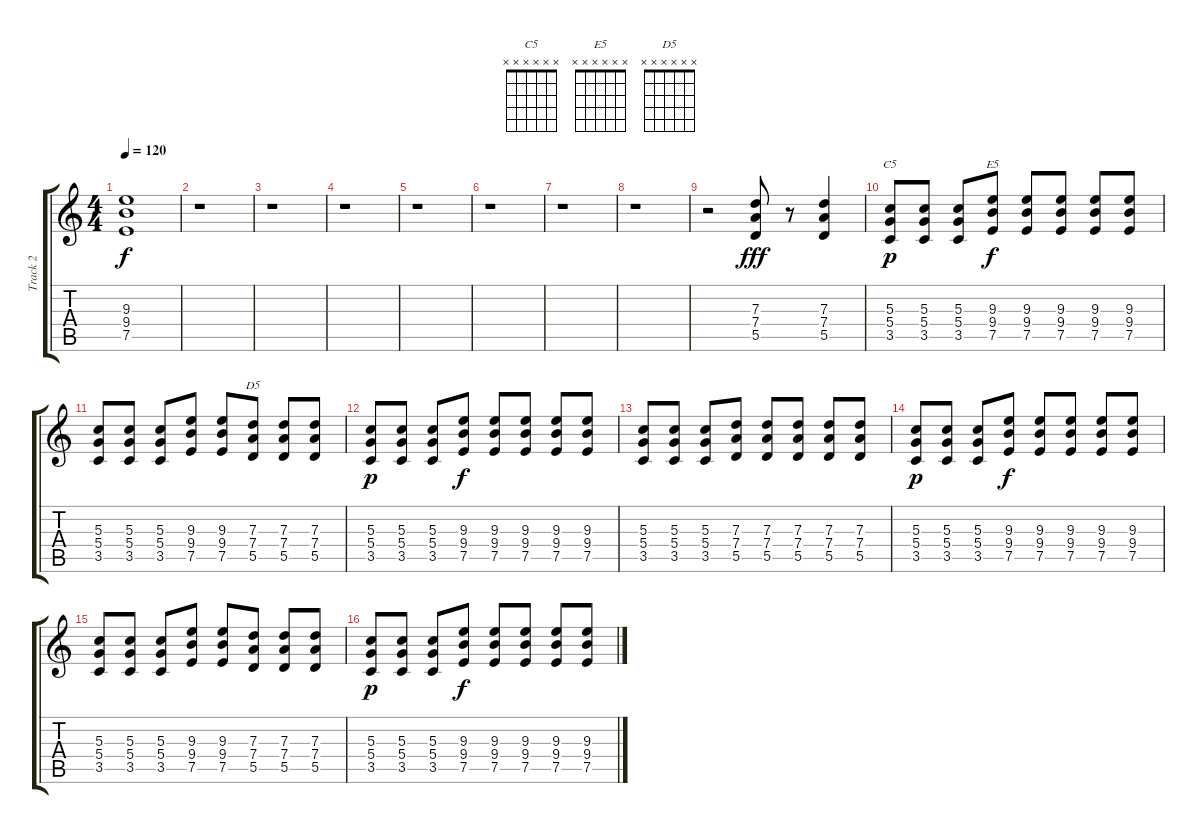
\track ("Track 2" "Track 2") {instrument overdrivenguitar}
\staff {score tabs}
\tuning (E4 B3 G3 D3 A2 E2) {hide}
\chord ("C5" x x x x x x)
\chord ("E5" x x x x x x)
\chord ("D5" x x x x x x)
\ts (4 4)
\tempo 120
\clef g2
\ks c
(9.3{t} 9.4{t} 7.5{t}).1{dy f} |
r.1 |
r.1 |
r.1 |
r.1 |
r.1 |
r.1 |
r.1 |
r.2 (7.3 7.4 5.5).8{dy fff} r.8 (7.3 7.4 5.5).4 |
(5.3 5.4 3.5).8{ch "C5" dy p} (5.3 5.4 3.5).8 (5.3 5.4 3.5).8 (9.3 9.4 7.5).8{ch "E5" dy f} (9.3 9.4 7.5).8 (9.3 9.4 7.5).8 (9.3 9.4 7.5).8 (9.3 9.4 7.5).8 |
(5.3 5.4 3.5).8 (5.3 5.4 3.5).8 (5.3 5.4 3.5).8 (9.3 9.4 7.5).8 (9.3 9.4 7.5).8 (7.3 7.4 5.5).8{ch "D5"} (7.3 7.4 5.5).8 (7.3 7.4 5.5).8 |
(5.3 5.4 3.5).8{dy p} (5.3 5.4 3.5).8 (5.3 5.4 3.5).8 (9.3 9.4 7.5).8{dy f} (9.3 9.4 7.5).8 (9.3 9.4 7.5).8 (9.3 9.4 7.5).8 (9.3 9.4 7.5).8 |
(5.3 5.4 3.5).8 (5.3 5.4 3.5).8 (5.3 5.4 3.5).8 (7.3 7.4 5.5).8 (7.3 7.4 5.5).8 (7.3 7.4 5.5).8 (7.3 7.4 5.5).8 (7.3 7.4 5.5).8 |
(5.3 5.4 3.5).8{dy p} (5.3 5.4 3.5).8 (5.3 5.4 3.5).8 (9.3 9.4 7.5).8{dy f} (9.3 9.4 7.5).8 (9.3 9.4 7.5).8 (9.3 9.4 7.5).8 (9.3 9.4 7.5).8 |
(5.3 5.4 3.5).8 (5.3 5.4 3.5).8 (5.3 5.4 3.5).8 (9.3 9.4 7.5).8 (9.3 9.4 7.5).8 (7.3 7.4 5.5).8 (7.3 7.4 5.5).8 (7.3 7.4 5.5).8 |
(5.3 5.4 3.5).8{dy p} (5.3 5.4 3.5).8 (5.3 5.4 3.5).8 (9.3 9.4 7.5).8{dy f} (9.3 9.4 7.5).8 (9.3 9.4 7.5).8 (9.3 9.4 7.5).8 (9.3 9.4 7.5).8
